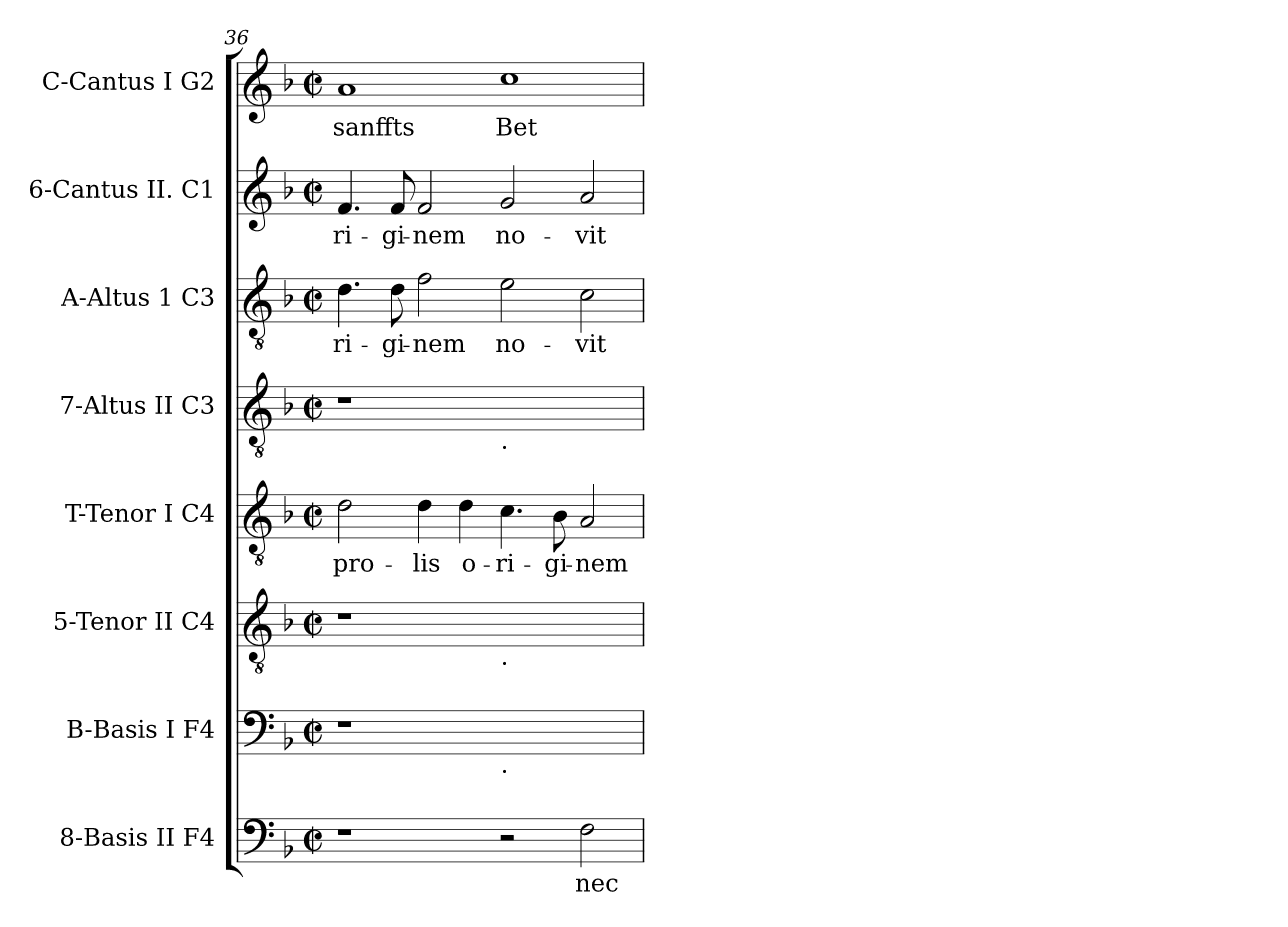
**kern	**text	**kern	**kern	**kern	**text	**kern	**kern	**text	**kern	**text	**kern	**text
*part8	*part8	*part7	*part6	*part5	*part5	*part4	*part3	*part3	*part2	*part2	*part1	*part1
*staff8	*staff8	*staff7	*staff6	*staff5	*staff5	*staff4	*staff3	*staff3	*staff2	*staff2	*staff1	*staff1
*I"8-Basis II  F4	*	*I"B-Basis I  F4	*I"5-Tenor II  C4	*I"T-Tenor I  C4	*	*I"7-Altus II  C3	*I"A-Altus 1  C3	*	*I"6-Cantus II.  C1	*	*I"C-Cantus I  G2	*
*	*	*I'B	*	*I'T	*	*	*I'A	*	*	*	*I'C	*
!!LO:PB:g=z
*clefF4	*	*clefF4	*clefGv2	*clefGv2	*	*clefGv2	*clefGv2	*	*clefG2	*	*clefG2	*
*k[b-]	*	*k[b-]	*k[b-]	*k[b-]	*	*k[b-]	*k[b-]	*	*k[b-]	*	*k[b-]	*
*F:	*	*F:	*F:	*F:	*	*F:	*F:	*	*F:	*	*F:	*
*M2/2	*	*M2/2	*M2/2	*M2/2	*	*M2/2	*M2/2	*	*M2/2	*	*M2/2	*
*met(c|)	*	*met(c|)	*met(c|)	*met(c|)	*	*met(c|)	*met(c|)	*	*met(c|)	*	*met(c|)	*
=36	=36	=36	=36	=36	=36	=36	=36	=36	=36	=36	=36	=36
!	!	!	!	!	!LO:LY:b:cj	!	!	!LO:LY:b:cj	!	!LO:LY:b:cj	!	!LO:LY:b:cj
1r	.	1r	1r	2d\	pro-	1r	4.d\	-ri-	4.f/	-ri-	1a	sanffts
!	!	!	!	!	!	!	!	!LO:LY:b:cj	!	!LO:LY:b:cj	!	!
.	.	.	.	.	.	.	8d\	-gi-	8f/	-gi-	.	.
!	!	!	!	!	!LO:LY:b:cj	!	!	!LO:LY:b:cj	!	!LO:LY:b:cj	!	!
.	.	.	.	4d\	-lis	.	2f\	-nem	2f/	-nem	.	.
!	!	!	!	!	!LO:LY:b:cj	!	!	!	!	!	!	!
.	.	.	.	4d\	o-	.	.	.	.	.	.	.
!	!	!	!	!	!	!LO:TX:b:t=.	!	!	!	!	!	!
!	!	!	!LO:TX:b:t=.	!	!	!	!	!	!	!	!	!
!	!	!LO:TX:b:t=.	!	!	!	!	!	!	!	!	!	!
!	!	!	!	!	!LO:LY:b:cj	!	!	!LO:LY:b:cj	!	!LO:LY:b:cj	!	!LO:LY:b:cj
2r	.	1ryy	1ryy	4.c\	-ri-	1ryy	2e\	no-	2g/	no-	1cc	Bet-
!	!	!	!	!	!LO:LY:b:cj	!	!	!	!	!	!	!
.	.	.	.	8B-\	-gi-	.	.	.	.	.	.	.
!	!LO:LY:b:cj	!	!	!	!LO:LY:b:cj	!	!	!LO:LY:b:cj	!	!LO:LY:b:cj	!	!
2F\	nec	.	.	2A/	-nem	.	2c\	-vit	2a/	-vit	.	.
=	=	=	=	=	=	=	=	=	=	=	=	=
*-	*-	*-	*-	*-	*-	*-	*-	*-	*-	*-	*-	*-
